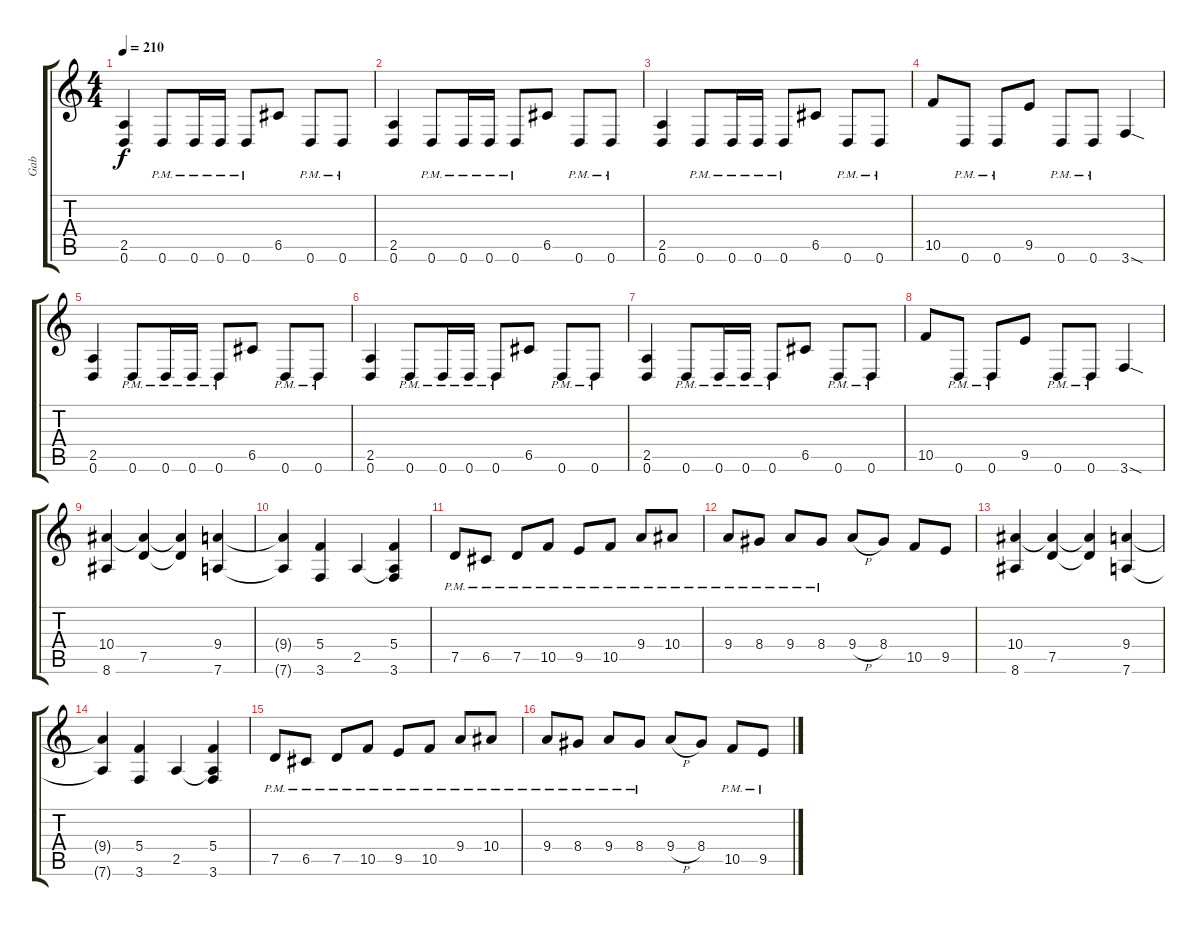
\track ("Gab" "Gab") {instrument distortionguitar}
\staff {score tabs}
\tuning (D4 A3 F3 C3 G2 D2) {hide}
\ts (4 4)
\tempo 210
\clef g2
\ks c
(2.5 0.6).4{dy f} 0.6{pm}.8 0.6{pm}.16 0.6{pm}.16 0.6{pm}.8 6.5.8 0.6{pm}.8 0.6{pm}.8 |
(2.5 0.6).4 0.6{pm}.8 0.6{pm}.16 0.6{pm}.16 0.6{pm}.8 6.5.8 0.6{pm}.8 0.6{pm}.8 |
(2.5 0.6).4 0.6{pm}.8 0.6{pm}.16 0.6{pm}.16 0.6{pm}.8 6.5.8 0.6{pm}.8 0.6{pm}.8 |
10.5.8 0.6{pm}.8 0.6{pm}.8 9.5.8 0.6{pm}.8 0.6{pm}.8 3.6{sod}.4 |
(2.5 0.6).4 0.6{pm}.8 0.6{pm}.16 0.6{pm}.16 0.6{pm}.8 6.5.8 0.6{pm}.8 0.6{pm}.8 |
(2.5 0.6).4 0.6{pm}.8 0.6{pm}.16 0.6{pm}.16 0.6{pm}.8 6.5.8 0.6{pm}.8 0.6{pm}.8 |
(2.5 0.6).4 0.6{pm}.8 0.6{pm}.16 0.6{pm}.16 0.6{pm}.8 6.5.8 0.6{pm}.8 0.6{pm}.8 |
10.5.8 0.6{pm}.8 0.6{pm}.8 9.5.8 0.6{pm}.8 0.6{pm}.8 3.6{sod}.4 |
(10.4 8.6).4 (10.4{t} 7.5).4 (10.4{t} 7.5{t}).4 (9.4 7.6).4 |
(9.4{t} 7.6{t}).4 (5.4 3.6).4 2.5.4 (5.4 2.5{t} 3.6).4 |
7.5{pm}.8 6.5{pm}.8 7.5{pm}.8 10.5{pm}.8 9.5{pm}.8 10.5{pm}.8 9.4{pm}.8 10.4{pm}.8 |
9.4{pm}.8 8.4{pm}.8 9.4{pm}.8 8.4{pm}.8 9.4{h}.8 8.4.8 10.5.8 9.5.8 |
(10.4 8.6).4 (10.4{t} 7.5).4 (10.4{t} 7.5{t}).4 (9.4 7.6).4 |
(9.4{t} 7.6{t}).4 (5.4 3.6).4 2.5.4 (5.4 2.5{t} 3.6).4 |
7.5{pm}.8 6.5{pm}.8 7.5{pm}.8 10.5{pm}.8 9.5{pm}.8 10.5{pm}.8 9.4{pm}.8 10.4{pm}.8 |
9.4{pm}.8 8.4{pm}.8 9.4{pm}.8 8.4{pm}.8 9.4{h}.8 8.4.8 10.5{pm}.8 9.5{pm}.8
